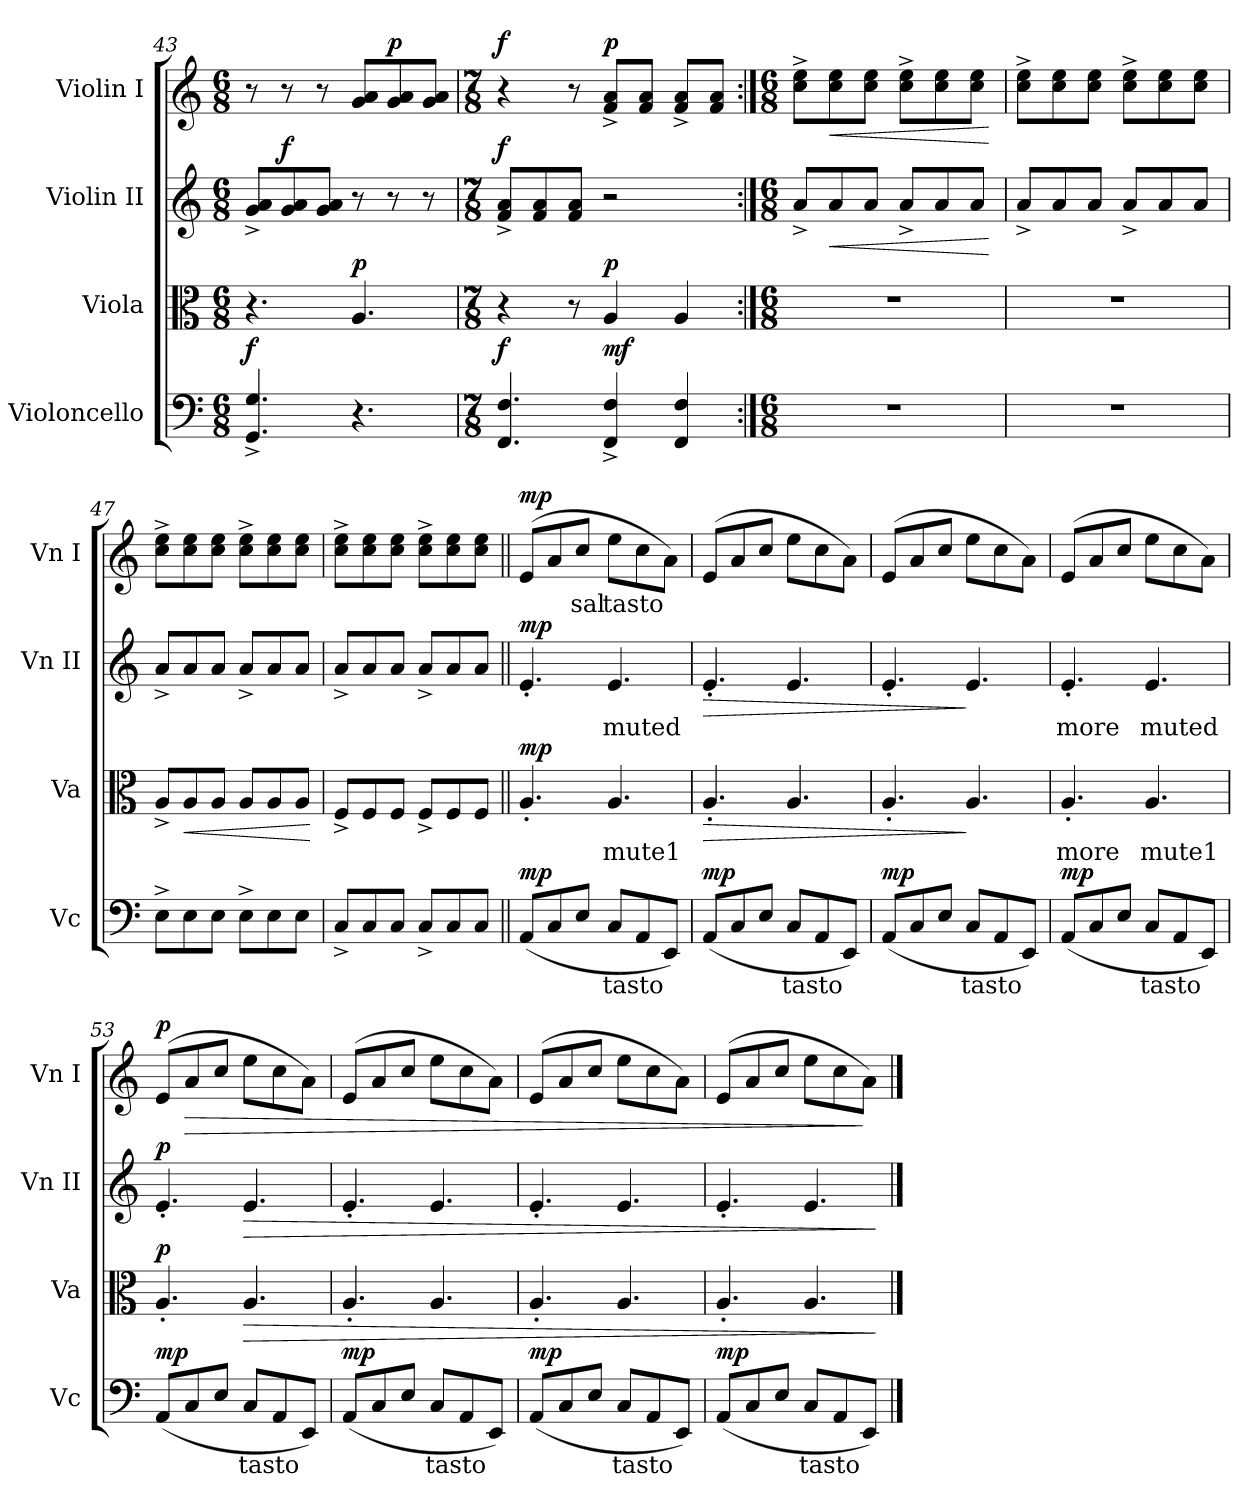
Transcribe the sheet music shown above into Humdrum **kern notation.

**kern	**text	**dynam	**kern	**text	**dynam	**kern	**text	**dynam	**kern	**text	**dynam
*part4	*part4	*part4	*part3	*part3	*part3	*part2	*part2	*part2	*part1	*part1	*part1
*staff4	*staff4	*staff4	*staff3	*staff3	*staff3	*staff2	*staff2	*staff2	*staff1	*staff1	*staff1
*I"Violoncello	*	*	*I"Viola	*	*	*I"Violin II	*	*	*I"Violin I	*	*
*I'Vc	*	*	*I'Va	*	*	*I'Vn II	*	*	*I'Vn I	*	*
*clefF4	*	*	*clefC3	*	*	*clefG2	*	*	*clefG2	*	*
*k[]	*	*	*k[]	*	*	*k[]	*	*	*k[]	*	*
*M6/8	*	*	*M6/8	*	*	*M6/8	*	*	*M6/8	*	*
=43	=43	=43	=43	=43	=43	=43	=43	=43	=43	=43	=43
!	!	!LO:DY:b	!	!	!	!	!	!	!	!	!
4.GG/^ 4.G/^	.	f	4.r	.	.	8g/^ 8a/^L	.	.	8r	.	.
!	!	!	!	!	!	!	!	!LO:DY:b	!	!	!
.	.	.	.	.	.	8g/ 8a/	.	f	8r	.	.
.	.	.	.	.	.	8g/ 8a/J	.	.	8r	.	.
!	!	!	!	!	!LO:DY:b	!	!	!	!	!	!
4.r	.	.	4.A/	.	p	8r	.	.	8g/ 8a/L	.	.
!	!	!	!	!	!	!	!	!	!	!	!LO:DY:b
.	.	.	.	.	.	8r	.	.	8g/ 8a/	.	p
.	.	.	.	.	.	8r	.	.	8g/ 8a/J	.	.
=44	=44	=44	=44	=44	=44	=44	=44	=44	=44	=44	=44
*M7/8	*	*	*M7/8	*	*	*M7/8	*	*	*M7/8	*	*
!	!	!LO:DY:b	!	!	!	!	!	!LO:DY:b	!	!	!LO:DY:b
4.FF/ 4.F/	.	f	4r	.	.	8f/^ 8a/^L	.	f	4r	.	f
.	.	.	.	.	.	8f/ 8a/	.	.	.	.	.
.	.	.	8r	.	.	8f/ 8a/J	.	.	8r	.	.
!	!	!LO:DY:b	!	!	!LO:DY:b	!	!	!	!	!	!LO:DY:b
4FF/^ 4F/^	.	mf	4A/	.	p	2r	.	.	8f/^ 8a/^L	.	p
.	.	.	.	.	.	.	.	.	8f/ 8a/J	.	.
4FF/ 4F/	.	.	4A/	.	.	.	.	.	8f/^ 8a/^L	.	.
.	.	.	.	.	.	.	.	.	8f/ 8a/J	.	.
!!LO:LB:g=z
=45:|!	=45:|!	=45:|!	=45:|!	=45:|!	=45:|!	=45:|!	=45:|!	=45:|!	=45:|!	=45:|!	=45:|!
*M6/8	*	*	*M6/8	*	*	*M6/8	*	*	*M6/8	*	*
2.r	.	.	2.r	.	.	8a^/L	.	.	8cc\^ 8ee\^L	.	.
!	!	!	!	!	!	!	!	!LO:HP:b	!	!	!LO:HP:b
.	.	.	.	.	.	8a/	.	<	8cc\ 8ee\	.	<
.	.	.	.	.	.	8a/J	.	.	8cc\ 8ee\J	.	.
.	.	.	.	.	.	8a^/L	.	.	8cc\^ 8ee\^L	.	.
.	.	.	.	.	.	8a/	.	.	8cc\ 8ee\	.	.
.	.	.	.	.	.	8a/J	.	.	8cc\ 8ee\J	.	.
.	.	.	.	.	.	.	.	[	.	.	[
=46	=46	=46	=46	=46	=46	=46	=46	=46	=46	=46	=46
2.r	.	.	2.r	.	.	8a^/L	.	.	8cc\^ 8ee\^L	.	.
.	.	.	.	.	.	8a/	.	.	8cc\ 8ee\	.	.
.	.	.	.	.	.	8a/J	.	.	8cc\ 8ee\J	.	.
.	.	.	.	.	.	8a^/L	.	.	8cc\^ 8ee\^L	.	.
.	.	.	.	.	.	8a/	.	.	8cc\ 8ee\	.	.
.	.	.	.	.	.	8a/J	.	.	8cc\ 8ee\J	.	.
=47	=47	=47	=47	=47	=47	=47	=47	=47	=47	=47	=47
8E^\L	.	.	8A^/L	.	.	8a^/L	.	.	8cc\^ 8ee\^L	.	.
!	!	!	!	!	!LO:HP:b	!	!	!	!	!	!
8E\	.	.	8A/	.	<	8a/	.	.	8cc\ 8ee\	.	.
8E\J	.	.	8A/J	.	.	8a/J	.	.	8cc\ 8ee\J	.	.
8E^\L	.	.	8A/L	.	.	8a^/L	.	.	8cc\^ 8ee\^L	.	.
8E\	.	.	8A/	.	.	8a/	.	.	8cc\ 8ee\	.	.
8E\J	.	.	8A/J	.	.	8a/J	.	.	8cc\ 8ee\J	.	.
.	.	.	.	.	[	.	.	.	.	.	.
=48	=48	=48	=48	=48	=48	=48	=48	=48	=48	=48	=48
8C^/L	.	.	8F^/L	.	.	8a^/L	.	.	8cc\^ 8ee\^L	.	.
8C/	.	.	8F/	.	.	8a/	.	.	8cc\ 8ee\	.	.
8C/J	.	.	8F/J	.	.	8a/J	.	.	8cc\ 8ee\J	.	.
8C^/L	.	.	8F^/L	.	.	8a^/L	.	.	8cc\^ 8ee\^L	.	.
8C/	.	.	8F/	.	.	8a/	.	.	8cc\ 8ee\	.	.
8C/J	.	.	8F/J	.	.	8a/J	.	.	8cc\ 8ee\J	.	.
!!LO:PB:g=z
=49||	=49||	=49||	=49||	=49||	=49||	=49||	=49||	=49||	=49||	=49||	=49||
!	!	!LO:DY:b	!	!	!LO:DY:b	!	!	!LO:DY:b	!	!	!LO:DY:b
(8AA/L	.	mp	4.A'/	.	mp	4.e'/	.	mp	(>8e/L	.	mp
8C/	.	.	.	.	.	.	.	.	8a/	.	.
8E/J	.	.	.	.	.	.	.	.	8cc/J	sal	.
8C/L	tasto	.	4.A/	mute1	.	4.e/	muted	.	8ee\L	tasto	.
8AA/	.	.	.	.	.	.	.	.	8cc\	.	.
8EE/J)	.	.	.	.	.	.	.	.	8a\J)	.	.
=50	=50	=50	=50	=50	=50	=50	=50	=50	=50	=50	=50
!	!	!LO:DY:b	!	!	!LO:HP:b	!	!	!LO:HP:b	!	!	!
(8AA/L	.	mp	4.A'/	.	>	4.e'/	.	>	(>8e/L	.	.
8C/	.	.	.	.	.	.	.	.	8a/	.	.
8E/J	.	.	.	.	.	.	.	.	8cc/J	.	.
8C/L	tasto	.	4.A/	.	.	4.e/	.	.	8ee\L	.	.
8AA/	.	.	.	.	.	.	.	.	8cc\	.	.
8EE/J)	.	.	.	.	.	.	.	.	8a\J)	.	.
=51	=51	=51	=51	=51	=51	=51	=51	=51	=51	=51	=51
!	!	!LO:DY:b	!	!	!	!	!	!	!	!	!
(8AA/L	.	mp	4.A'/	.	.	4.e'/	.	.	(>8e/L	.	.
8C/	.	.	.	.	.	.	.	.	8a/	.	.
8E/J	.	.	.	.	.	.	.	.	8cc/J	.	.
8C/L	tasto	.	4.A/	.	]	4.e/	.	]	8ee\L	.	.
8AA/	.	.	.	.	.	.	.	.	8cc\	.	.
8EE/J)	.	.	.	.	.	.	.	.	8a\J)	.	.
=52	=52	=52	=52	=52	=52	=52	=52	=52	=52	=52	=52
!	!	!LO:DY:b	!	!	!	!	!	!	!	!	!
(8AA/L	.	mp	4.A'/	more	.	4.e'/	more	.	(>8e/L	.	.
8C/	.	.	.	.	.	.	.	.	8a/	.	.
8E/J	.	.	.	.	.	.	.	.	8cc/J	.	.
8C/L	tasto	.	4.A/	mute1	.	4.e/	muted	.	8ee\L	.	.
8AA/	.	.	.	.	.	.	.	.	8cc\	.	.
8EE/J)	.	.	.	.	.	.	.	.	8a\J)	.	.
!!LO:LB:g=z
=53	=53	=53	=53	=53	=53	=53	=53	=53	=53	=53	=53
!	!	!LO:DY:b	!	!	!LO:DY:b	!	!	!LO:DY:b	!	!	!LO:DY:b
(8AA/L	.	mp	4.A'/	.	p	4.e'/	.	p	(>8e/L	.	p
!	!	!	!	!	!	!	!	!	!	!	!LO:HP:b
8C/	.	.	.	.	.	.	.	.	8a/	.	>
8E/J	.	.	.	.	.	.	.	.	8cc/J	.	.
!	!	!	!	!	!LO:HP:b	!	!	!LO:HP:b	!	!	!
8C/L	tasto	.	4.A/	.	>	4.e/	.	>	8ee\L	.	.
8AA/	.	.	.	.	.	.	.	.	8cc\	.	.
8EE/J)	.	.	.	.	.	.	.	.	8a\J)	.	.
=54	=54	=54	=54	=54	=54	=54	=54	=54	=54	=54	=54
!	!	!LO:DY:b	!	!	!	!	!	!	!	!	!
(8AA/L	.	mp	4.A'/	.	.	4.e'/	.	.	(>8e/L	.	.
8C/	.	.	.	.	.	.	.	.	8a/	.	.
8E/J	.	.	.	.	.	.	.	.	8cc/J	.	.
8C/L	tasto	.	4.A/	.	.	4.e/	.	.	8ee\L	.	.
8AA/	.	.	.	.	.	.	.	.	8cc\	.	.
8EE/J)	.	.	.	.	.	.	.	.	8a\J)	.	.
=55	=55	=55	=55	=55	=55	=55	=55	=55	=55	=55	=55
!	!	!LO:DY:b	!	!	!	!	!	!	!	!	!
(8AA/L	.	mp	4.A'/	.	.	4.e'/	.	.	(>8e/L	.	.
8C/	.	.	.	.	.	.	.	.	8a/	.	.
8E/J	.	.	.	.	.	.	.	.	8cc/J	.	.
8C/L	tasto	.	4.A/	.	.	4.e/	.	.	8ee\L	.	.
8AA/	.	.	.	.	.	.	.	.	8cc\	.	.
8EE/J)	.	.	.	.	.	.	.	.	8a\J)	.	.
=56	=56	=56	=56	=56	=56	=56	=56	=56	=56	=56	=56
!	!	!LO:DY:b	!	!	!	!	!	!	!	!	!
(8AA/L	.	mp	4.A'/	.	.	4.e'/	.	.	(>8e/L	.	.
8C/	.	.	.	.	.	.	.	.	8a/	.	.
8E/J	.	.	.	.	.	.	.	.	8cc/J	.	.
8C/L	tasto	.	4.A/	.	.	4.e/	.	.	8ee\L	.	.
8AA/	.	.	.	.	.	.	.	.	8cc\	.	.
8EE/J)	.	.	.	.	.	.	.	.	8a\J)	.	]
.	.	.	.	.	]	.	.	]	.	.	.
==	==	==	==	==	==	==	==	==	==	==	==
*-	*-	*-	*-	*-	*-	*-	*-	*-	*-	*-	*-
